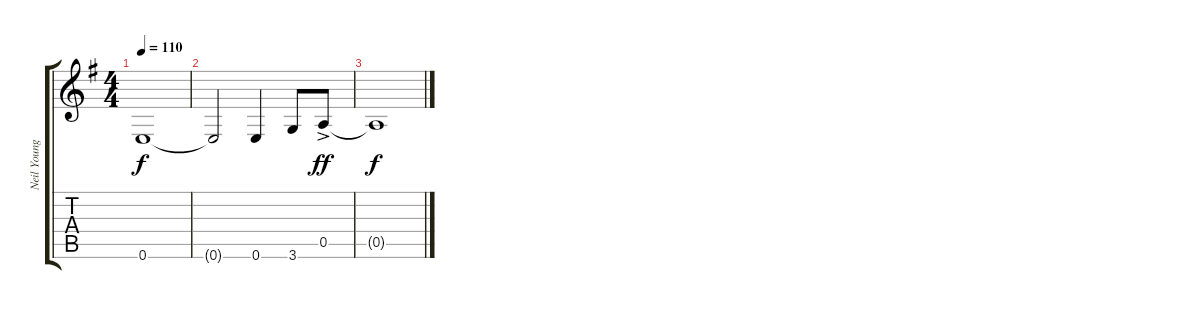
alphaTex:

\track ("Neil Young - Guitar 1" "Neil Young") {instrument electricguitarclean}
\staff {score tabs}
\tuning (E4 B3 G3 D3 A2 E2) {hide}
\ts (4 4)
\tempo 110
\clef g2
\ks g
0.6{t}.1{dy f} |
0.6{t}.2 0.6.4 3.6.8 0.5{ac}.8{dy ff} |
0.5{t}.1{dy f}
